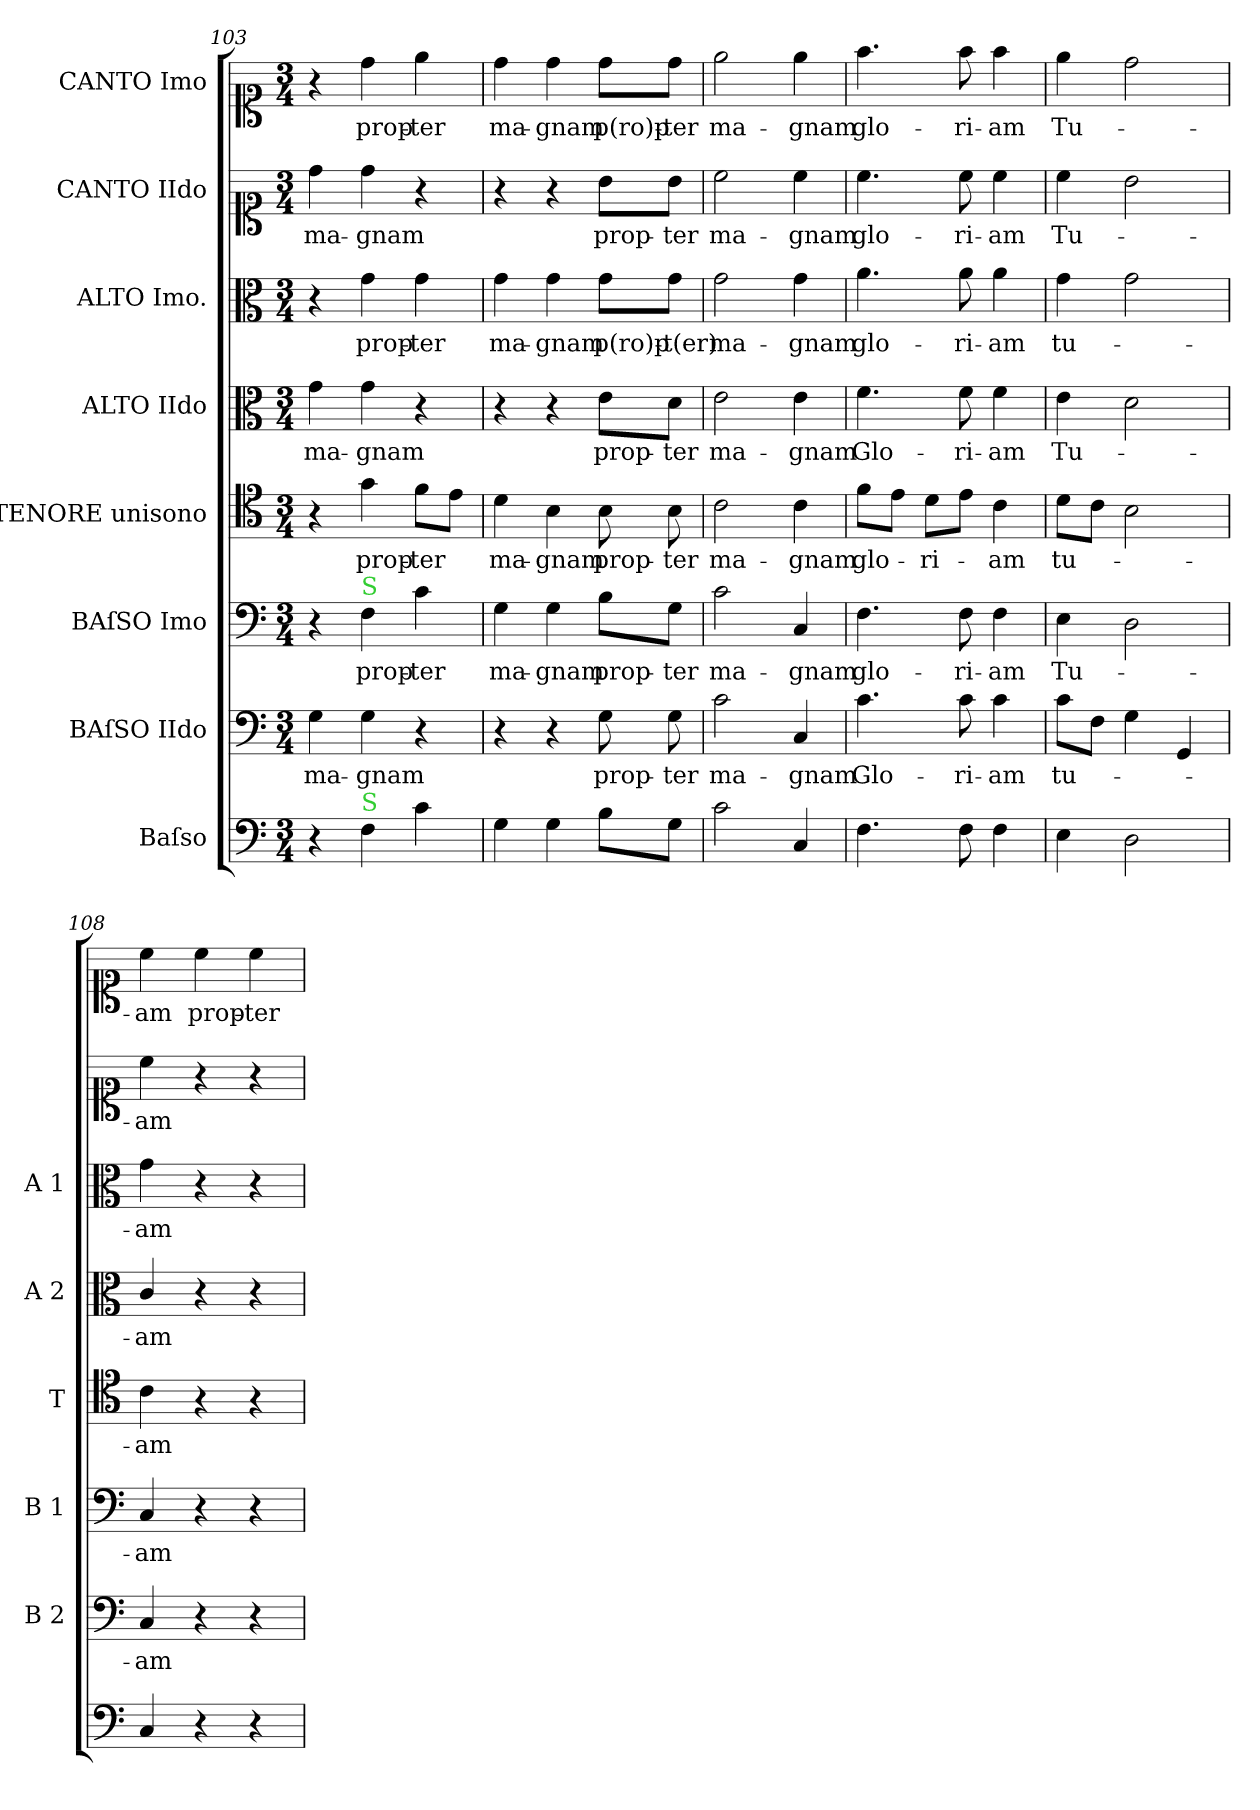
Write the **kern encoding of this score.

**kern	**kern	**text	**kern	**text	**kern	**text	**kern	**text	**kern	**text	**kern	**text	**kern	**text
*part8	*part7	*part7	*part6	*part6	*part5	*part5	*part4	*part4	*part3	*part3	*part2	*part2	*part1	*part1
*staff8	*staff7	*staff7	*staff6	*staff6	*staff5	*staff5	*staff4	*staff4	*staff3	*staff3	*staff2	*staff2	*staff1	*staff1
*I"Baſso	*I"BAſSO IIdo	*	*I"BAſSO Imo	*	*I"TENORE unisono	*	*I"ALTO IIdo	*	*I"ALTO Imo.	*	*I"CANTO IIdo	*	*I"CANTO Imo	*
*	*I'B 2	*	*I'B 1	*	*I'T	*	*I'A 2	*	*I'A 1	*	*	*	*	*
*clefF4	*clefF4	*	*clefF4	*	*clefC4	*	*clefC3	*	*clefC3	*	*clefC1	*	*clefC1	*
*k[]	*k[]	*	*k[]	*	*k[]	*	*k[]	*	*k[]	*	*k[]	*	*k[]	*
*C:	*C:	*	*C:	*	*C:	*	*C:	*	*C:	*	*C:	*	*C:	*
*M3/4	*M3/4	*	*M3/4	*	*M3/4	*	*M3/4	*	*M3/4	*	*M3/4	*	*M3/4	*
=103	=103	=103	=103	=103	=103	=103	=103	=103	=103	=103	=103	=103	=103	=103
!	!	!LO:LY:i	!	!	!	!	!	!	!	!	!	!LO:LY:i	!	!
4r	4G\	ma-	4r	.	4r	.	4g\	ma-	4r	.	4dd\	ma-	4r	.
!	!	!	!LO:TX:a:color=limegreen:t=S	!	!	!	!	!	!	!	!	!	!	!
!LO:TX:a:color=limegreen:t=S	!	!	!	!	!	!	!	!	!	!	!	!	!	!
!	!	!LO:LY:i	!	!LO:LY:i	!	!LO:LY:i	!	!	!	!	!	!LO:LY:i	!	!
4F\	4G\	-gnam	4F\	prop-	4g\	prop-	4g\	-gnam	4g\	prop-	4dd\	-gnam	4dd\	prop-
!	!	!	!	!LO:LY:i	!	!LO:LY:i	!	!	!	!	!	!	!	!
4c\	4r	.	4c\	-ter	8f\L	-ter	4r	.	4g\	-ter	4r	.	4ee\	-ter
.	.	.	.	.	8e\J	.	.	.	.	.	.	.	.	.
=104	=104	=104	=104	=104	=104	=104	=104	=104	=104	=104	=104	=104	=104	=104
!	!	!	!	!LO:LY:i	!	!LO:LY:i	!	!	!	!	!	!	!	!
4G\	4r	.	4G\	ma-	4d\	ma-	4r	.	4g\	ma-	4r	.	4dd\	ma-
!	!	!	!	!LO:LY:i	!	!LO:LY:i	!	!	!	!	!	!	!	!
4G\	4r	.	4G\	-gnam	4B\	-gnam	4r	.	4g\	-gnam	4r	.	4dd\	-gnam
8B\L	8G\	prop-	8B\L	prop-	8B\	prop-	8e\L	prop-	8g\L	p(ro)p-	8b\L	prop-	8dd\L	p(ro)p-
8G\J	8G\	-ter	8G\J	-ter	8B\	-ter	8d\J	-ter	8g\J	-t(er)	8b\J	-ter	8dd\J	-ter
=105	=105	=105	=105	=105	=105	=105	=105	=105	=105	=105	=105	=105	=105	=105
2c\	2c\	ma-	2c\	ma-	2c\	ma-	2e\	ma-	2g\	ma-	2cc\	ma-	2ee\	ma-
4C/	4C/	-gnam	4C/	-gnam	4c\	-gnam	4e\	-gnam	4g\	-gnam	4cc\	-gnam	4ee\	-gnam
=106	=106	=106	=106	=106	=106	=106	=106	=106	=106	=106	=106	=106	=106	=106
4.F\	4.c\	Glo-	4.F\	glo-	8f\L	glo-	4.f\	Glo-	4.a\	glo-	4.cc\	glo-	4.ff\	glo-
.	.	.	.	.	8e\J	.	.	.	.	.	.	.	.	.
.	.	.	.	.	8d\L	-ri-	.	.	.	.	.	.	.	.
8F\	8c\	-ri-	8F\	-ri-	8e\J	.	8f\	-ri-	8a\	-ri-	8cc\	-ri-	8ff\	-ri-
4F\	4c\	-am	4F\	-am	4c\	-am	4f\	-am	4a\	-am	4cc\	-am	4ff\	-am
=107	=107	=107	=107	=107	=107	=107	=107	=107	=107	=107	=107	=107	=107	=107
4E\	8c\L	tu-	4E\	Tu-	8d\L	tu-	4e\	Tu-	4g\	tu-	4cc\	Tu-	4ee\	Tu-
.	8F\J	.	.	.	8c\J	.	.	.	.	.	.	.	.	.
2D\	4G\	.	2D\	.	2B\	.	2d\	.	2g\	.	2b\	.	2dd\	.
.	4GG/	.	.	.	.	.	.	.	.	.	.	.	.	.
=108	=108	=108	=108	=108	=108	=108	=108	=108	=108	=108	=108	=108	=108	=108
4C/	4C/	-am	4C/	-am	4c\	-am	4c/	-am	4g\	-am	4cc\	-am	4cc\	-am
4r	4r	.	4r	.	4r	.	4r	.	4r	.	4r	.	4cc\	prop-
4r	4r	.	4r	.	4r	.	4r	.	4r	.	4r	.	4cc\	-ter
=	=	=	=	=	=	=	=	=	=	=	=	=	=	=
*-	*-	*-	*-	*-	*-	*-	*-	*-	*-	*-	*-	*-	*-	*-
